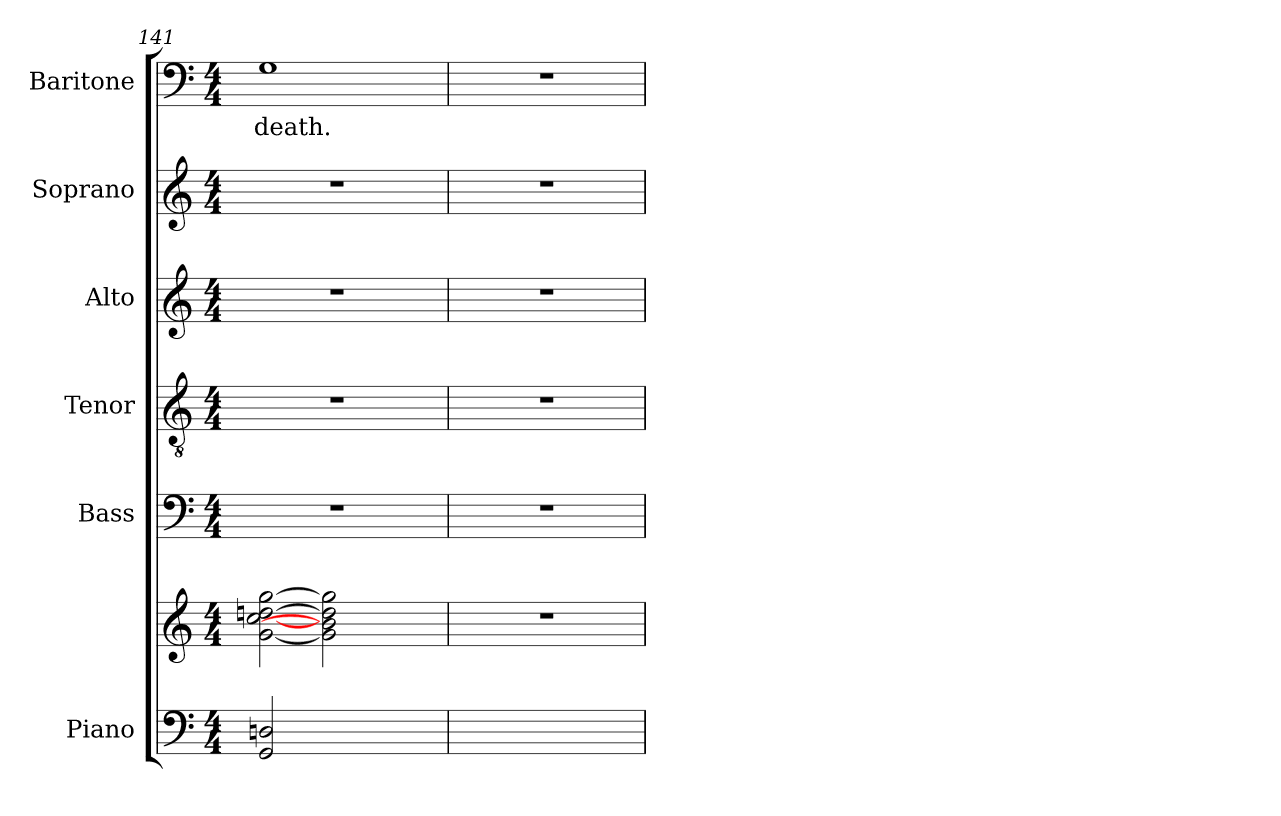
**kern	**kern	**kern	**kern	**kern	**kern	**kern	**text
*part6	*part6	*part5	*part4	*part3	*part2	*part1	*part1
*staff7	*staff6	*staff5	*staff4	*staff3	*staff2	*staff1	*staff1
*I"Piano	*	*I"Bass	*I"Tenor	*I"Alto	*I"Soprano	*I"Baritone	*
*	*	*I'B	*I'T	*I'A	*I'S	*	*
*clefF4	*clefG2	*clefF4	*clefGv2	*clefG2	*clefG2	*clefF4	*
*k[]	*k[]	*k[]	*k[]	*k[]	*k[]	*k[]	*
*C:	*C:	*C:	*C:	*C:	*C:	*C:	*
*M4/4	*M4/4	*M4/4	*M4/4	*M4/4	*M4/4	*M4/4	*
=141	=141	=141	=141	=141	=141	=141	=141
!	!	!	!	!	!	!	!LO:LY:b
2GG 2Dn	[2g [2cc [2ddn [2gg	1r	1r	1r	1r	1G	death.
8ryy	2g] 2b] 2dd] 2gg]	.	.	.	.	.	.
16ryy	.	.	.	.	.	.	.
16ryy	.	.	.	.	.	.	.
16ryy	.	.	.	.	.	.	.
16ryy	.	.	.	.	.	.	.
8ryy	.	.	.	.	.	.	.
=142	=142	=142	=142	=142	=142	=142	=142
4ryy	1r	1r	1r	1r	1r	1r	.
8ryy	.	.	.	.	.	.	.
8ryy	.	.	.	.	.	.	.
8ryy	.	.	.	.	.	.	.
8ryy	.	.	.	.	.	.	.
4ryy	.	.	.	.	.	.	.
=	=	=	=	=	=	=	=
*-	*-	*-	*-	*-	*-	*-	*-
